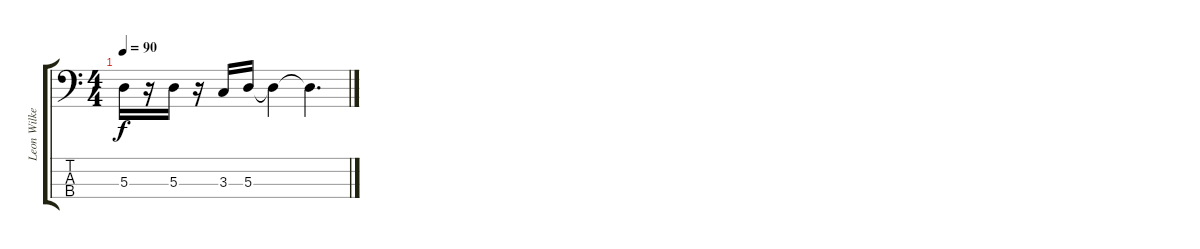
\track ("Leon Wilkeson (Bass Guitar)" "Leon Wilke") {instrument electricbasspick}
\staff {score tabs}
\tuning (G2 D2 A1 E1) {hide}
\ts (4 4)
\tempo 90
\clef f4
\ks c
5.3.16{dy f} r.16 5.3.16 r.16 3.3.16 5.3.16 5.3{t}.4 5.3{t}.4{d}
